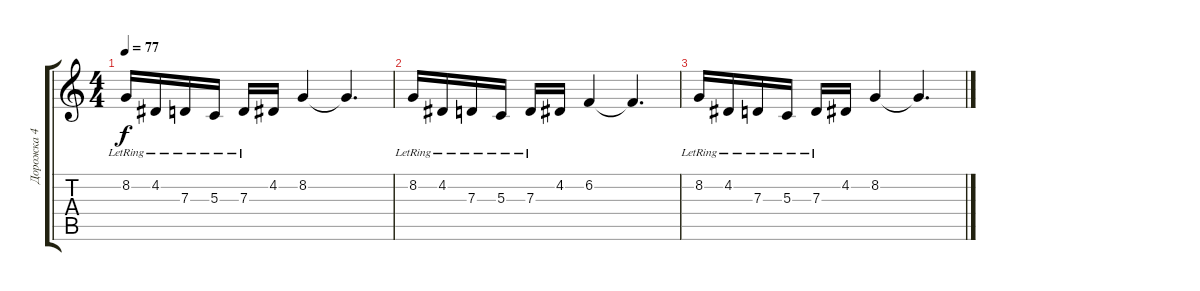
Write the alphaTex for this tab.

\track ("Дорожка 4" "Дорожка 4") {instrument acousticgrandpiano}
\staff {score tabs}
\tuning (E4 B3 G3 D3 A2 E2) {hide}
\ts (4 4)
\tempo 77
\clef g2
\ks c
8.2{lr}.16{dy f} 4.2{lr}.16 7.3{lr}.16 5.3{lr}.16 7.3{lr}.16 4.2.16 8.2.4 8.2{t}.4{d} |
8.2{lr}.16 4.2{lr}.16 7.3{lr}.16 5.3{lr}.16 7.3{lr}.16 4.2.16 6.2.4 6.2{t}.4{d} |
8.2{lr}.16 4.2{lr}.16 7.3{lr}.16 5.3{lr}.16 7.3{lr}.16 4.2.16 8.2.4 8.2{t}.4{d}
